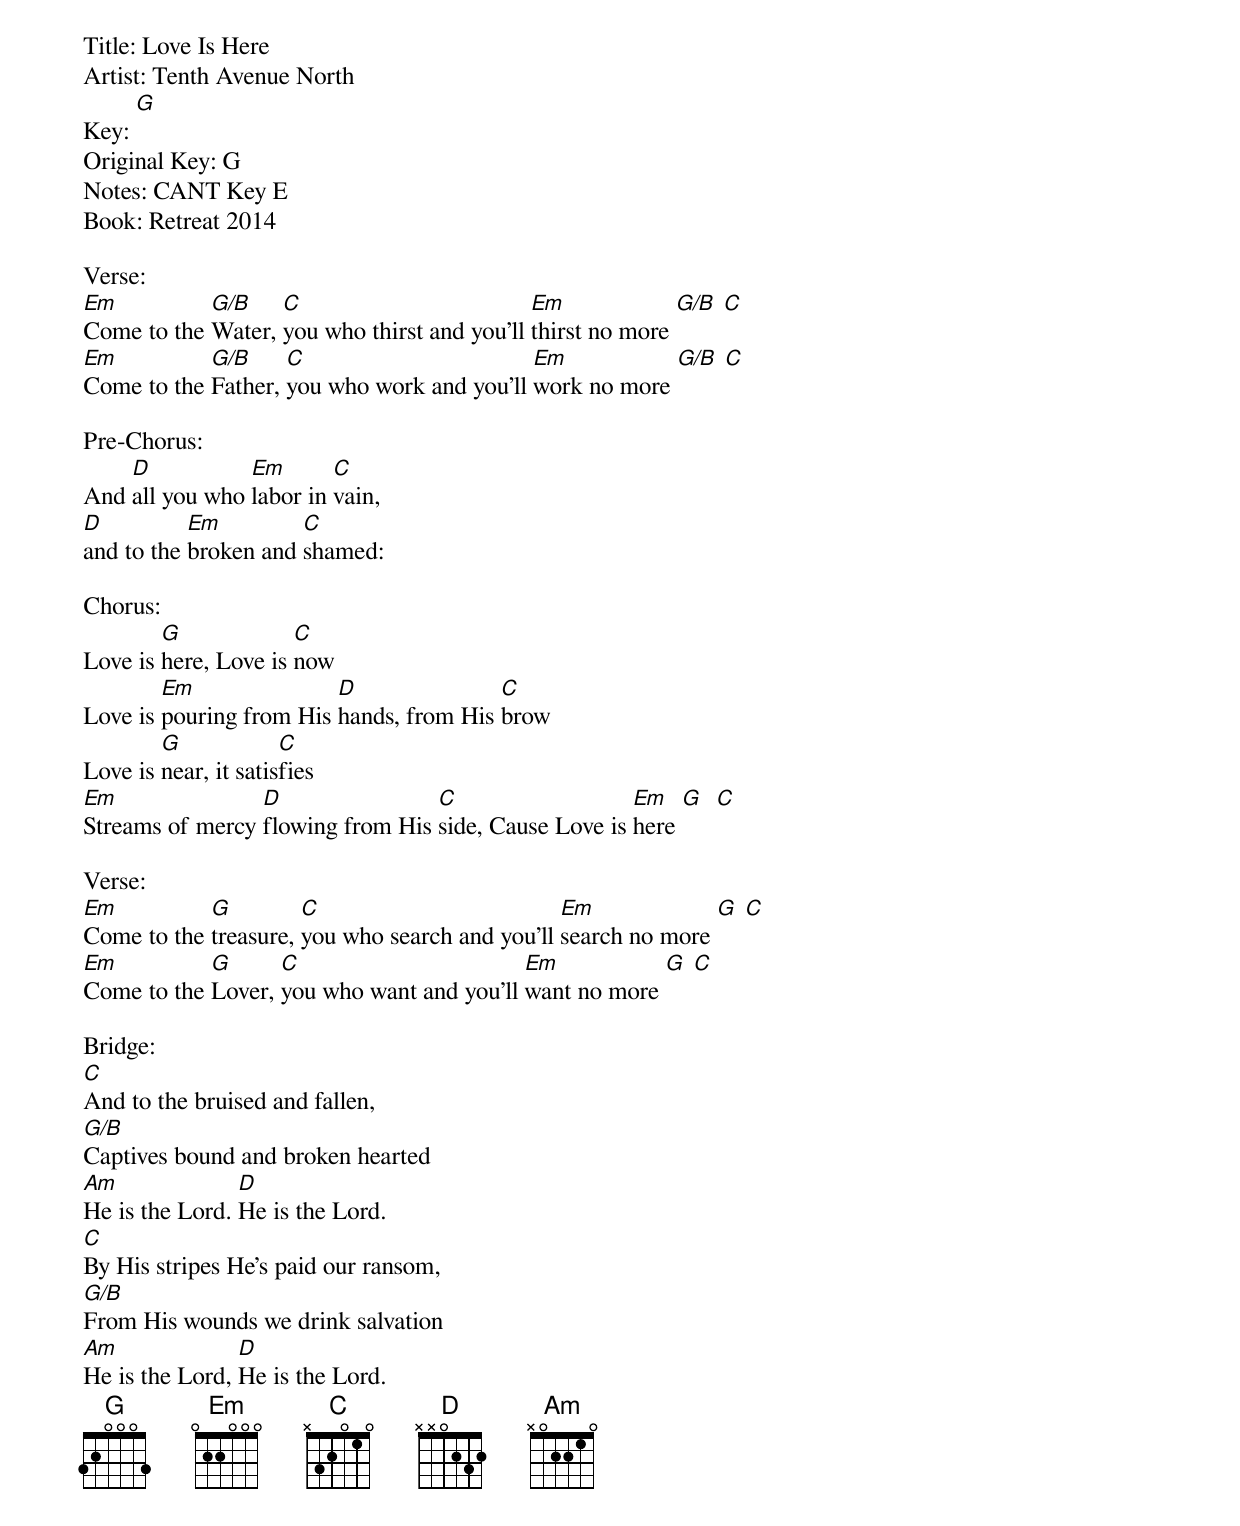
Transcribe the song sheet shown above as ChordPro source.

Title: Love Is Here
Artist: Tenth Avenue North
Key: [G]
Original Key: G
Notes: CANT Key E
Book: Retreat 2014

Verse:
[Em]Come to the [G/B]Water, [C]you who thirst and you'll [Em]thirst no more [G/B] [C]
[Em]Come to the [G/B]Father, [C]you who work and you'll [Em]work no more [G/B] [C]

Pre-Chorus:
And [D]all you who [Em]labor in [C]vain,
[D]and to the [Em]broken and [C]shamed:

Chorus:
Love is [G]here, Love is [C]now
Love is [Em]pouring from His [D]hands, from His [C]brow
Love is [G]near, it satis[C]fies
[Em]Streams of mercy [D]flowing from His [C]side, Cause Love is [Em]here [G]  [C]

Verse:
[Em]Come to the [G]treasure, [C]you who search and you'll [Em]search no more [G] [C]
[Em]Come to the [G]Lover, [C]you who want and you'll [Em]want no more [G] [C]

Bridge:
[C]And to the bruised and fallen,
[G/B]Captives bound and broken hearted
[Am]He is the Lord. [D]He is the Lord.
[C]By His stripes He's paid our ransom,
[G/B]From His wounds we drink salvation
[Am]He is the Lord, [D]He is the Lord.
